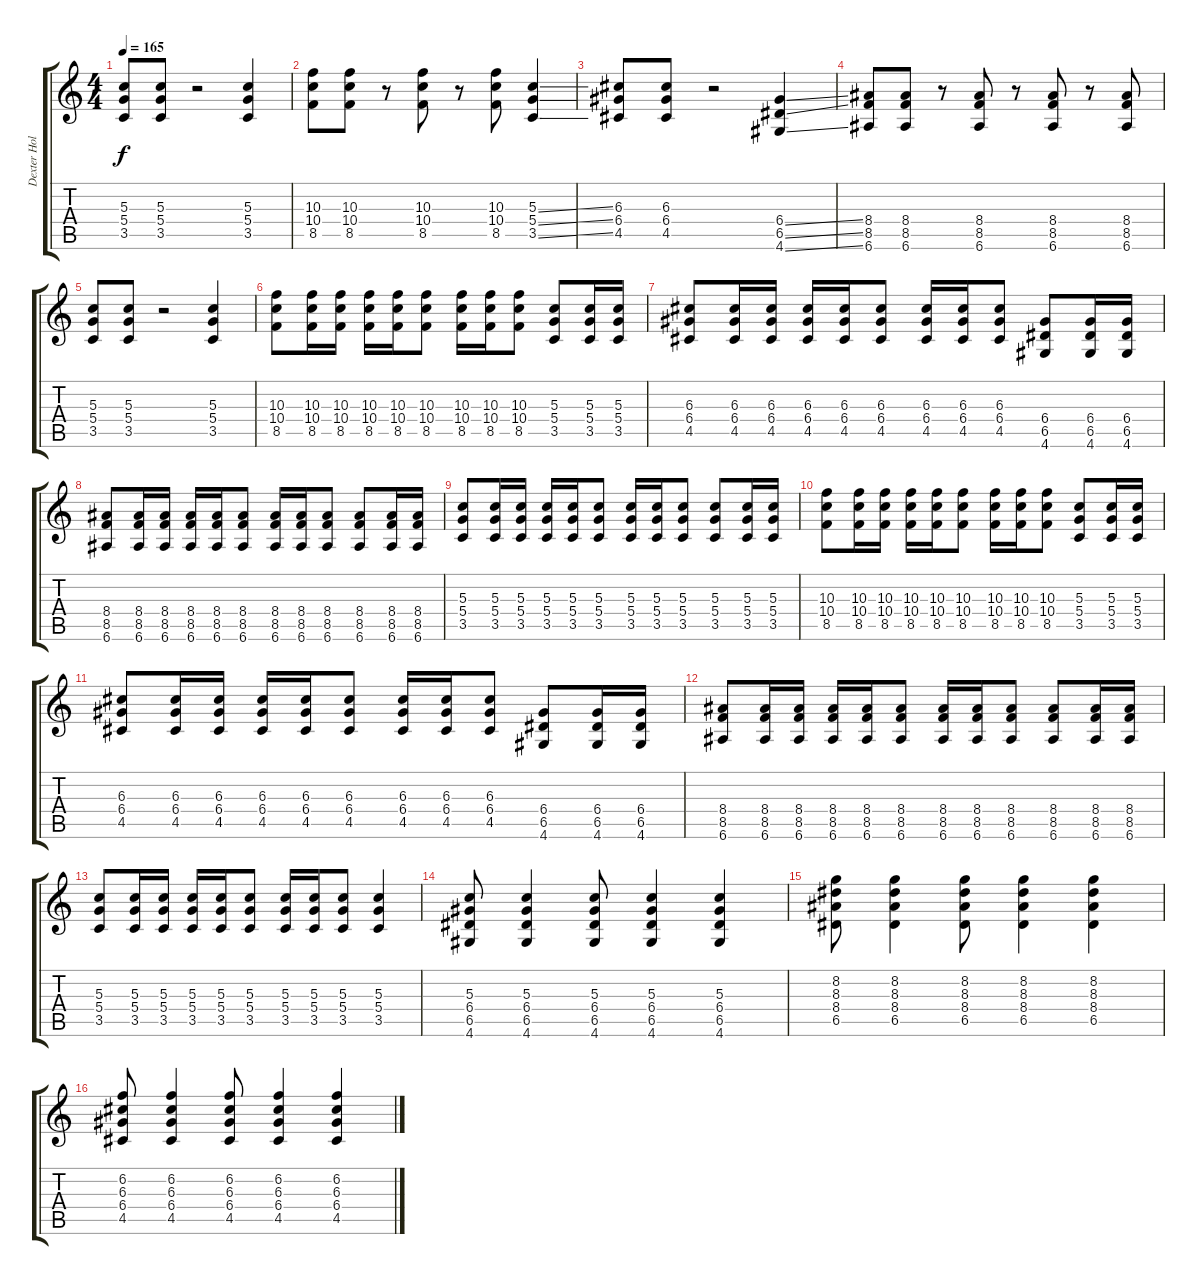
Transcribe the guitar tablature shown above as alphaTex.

\track ("Dexter Holland" "Dexter Hol") {instrument distortionguitar}
\staff {score tabs}
\tuning (E4 B3 G3 D3 A2 E2) {hide}
\ts (4 4)
\tempo 165
\clef g2
\ks c
(5.3 5.4 3.5).8{dy f} (5.3 5.4 3.5).8 r.2 (5.3 5.4 3.5).4 |
(10.3 10.4 8.5).8 (10.3 10.4 8.5).8 r.8 (10.3 10.4 8.5).8 r.8 (10.3 10.4 8.5).8 (5.3{ss} 5.4{ss} 3.5{ss}).4 |
(6.3 6.4 4.5).8 (6.3 6.4 4.5).8 r.2 (6.4{ss} 6.5{ss} 4.6{ss}).4 |
(8.4 8.5 6.6).8 (8.4 8.5 6.6).8 r.8 (8.4 8.5 6.6).8 r.8 (8.4 8.5 6.6).8 r.8 (8.4 8.5 6.6).8 |
(5.3 5.4 3.5).8 (5.3 5.4 3.5).8 r.2 (5.3 5.4 3.5).4 |
(10.3 10.4 8.5).8 (10.3 10.4 8.5).16 (10.3 10.4 8.5).16 (10.3 10.4 8.5).16 (10.3 10.4 8.5).16 (10.3 10.4 8.5).8 (10.3 10.4 8.5).16 (10.3 10.4 8.5).16 (10.3 10.4 8.5).8 (5.3 5.4 3.5).8 (5.3 5.4 3.5).16 (5.3 5.4 3.5).16 |
(6.3 6.4 4.5).8 (6.3 6.4 4.5).16 (6.3 6.4 4.5).16 (6.3 6.4 4.5).16 (6.3 6.4 4.5).16 (6.3 6.4 4.5).8 (6.3 6.4 4.5).16 (6.3 6.4 4.5).16 (6.3 6.4 4.5).8 (6.4 6.5 4.6).8 (6.4 6.5 4.6).16 (6.4 6.5 4.6).16 |
(8.4 8.5 6.6).8 (8.4 8.5 6.6).16 (8.4 8.5 6.6).16 (8.4 8.5 6.6).16 (8.4 8.5 6.6).16 (8.4 8.5 6.6).8 (8.4 8.5 6.6).16 (8.4 8.5 6.6).16 (8.4 8.5 6.6).8 (8.4 8.5 6.6).8 (8.4 8.5 6.6).16 (8.4 8.5 6.6).16 |
(5.3 5.4 3.5).8 (5.3 5.4 3.5).16 (5.3 5.4 3.5).16 (5.3 5.4 3.5).16 (5.3 5.4 3.5).16 (5.3 5.4 3.5).8 (5.3 5.4 3.5).16 (5.3 5.4 3.5).16 (5.3 5.4 3.5).8 (5.3 5.4 3.5).8 (5.3 5.4 3.5).16 (5.3 5.4 3.5).16 |
(10.3 10.4 8.5).8 (10.3 10.4 8.5).16 (10.3 10.4 8.5).16 (10.3 10.4 8.5).16 (10.3 10.4 8.5).16 (10.3 10.4 8.5).8 (10.3 10.4 8.5).16 (10.3 10.4 8.5).16 (10.3 10.4 8.5).8 (5.3 5.4 3.5).8 (5.3 5.4 3.5).16 (5.3 5.4 3.5).16 |
(6.3 6.4 4.5).8 (6.3 6.4 4.5).16 (6.3 6.4 4.5).16 (6.3 6.4 4.5).16 (6.3 6.4 4.5).16 (6.3 6.4 4.5).8 (6.3 6.4 4.5).16 (6.3 6.4 4.5).16 (6.3 6.4 4.5).8 (6.4 6.5 4.6).8 (6.4 6.5 4.6).16 (6.4 6.5 4.6).16 |
(8.4 8.5 6.6).8 (8.4 8.5 6.6).16 (8.4 8.5 6.6).16 (8.4 8.5 6.6).16 (8.4 8.5 6.6).16 (8.4 8.5 6.6).8 (8.4 8.5 6.6).16 (8.4 8.5 6.6).16 (8.4 8.5 6.6).8 (8.4 8.5 6.6).8 (8.4 8.5 6.6).16 (8.4 8.5 6.6).16 |
(5.3 5.4 3.5).8 (5.3 5.4 3.5).16 (5.3 5.4 3.5).16 (5.3 5.4 3.5).16 (5.3 5.4 3.5).16 (5.3 5.4 3.5).8 (5.3 5.4 3.5).16 (5.3 5.4 3.5).16 (5.3 5.4 3.5).8 (5.3 5.4 3.5).4 |
(5.3 6.4 6.5 4.6).8 (5.3 6.4 6.5 4.6).4 (5.3 6.4 6.5 4.6).8 (5.3 6.4 6.5 4.6).4 (5.3 6.4 6.5 4.6).4 |
(8.2 8.3 8.4 6.5).8 (8.2 8.3 8.4 6.5).4 (8.2 8.3 8.4 6.5).8 (8.2 8.3 8.4 6.5).4 (8.2 8.3 8.4 6.5).4 |
(6.2 6.3 6.4 4.5).8 (6.2 6.3 6.4 4.5).4 (6.2 6.3 6.4 4.5).8 (6.2 6.3 6.4 4.5).4 (6.2 6.3 6.4 4.5).4
